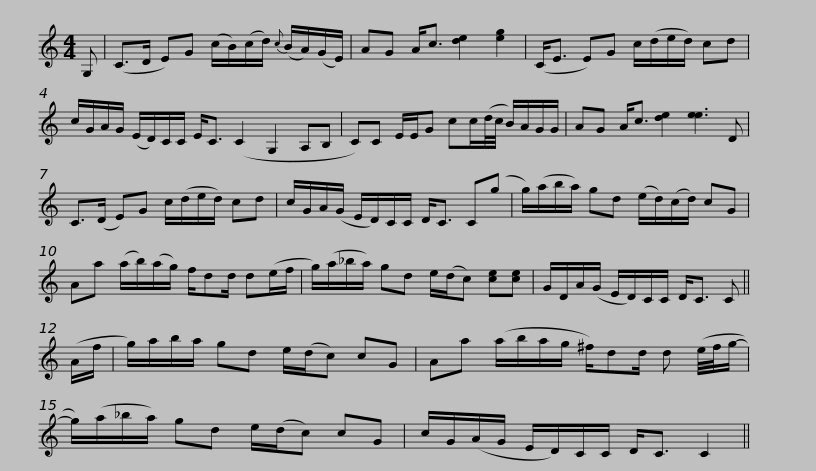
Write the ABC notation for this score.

X:1
L:1/8
M:4/4
I:linebreak $
K:C
V:1 treble
V:1
 G, | (C>D E)G (c/B/)(c/d/){c} (B/A/)(G/E/) | AG A<c [de]2 [eg]2 | (C<E E)G c/(d/e/d/) cd |$ c/G/A/G/ (E/D/)C/C/ E<C (C2 G,2 A,B, | %5
 C)C E/E/G cc/(d/4c/4 B/)A/G/G/ | AG A<c [de]2 [ee]3 D |$ C>(D E)G c/(d/e/d/) cd | c/G/A/(G/ E/D/)C/C/ D<C C(g | g/)(a/b/a/) gd (e/d/)(c/d/) cG |$ %10
 Aa (a/b/)(a/g/) f/dd/ d(e/f/ | g/)(a/_b/a/) gd e/(d/c) [ce][ce] | G/D/A/(G/ E/D/)C/C/ D<C C || (A/f/ |$ g/)a/b/a/ gd e/(d/c) cG | %15
 Aa (a/b/a/g/ ^f/)dd/ d (e/4f/4g/- | g/)(a/_b/a/) gd e/(d/c) cG |$ c/G/(A/G/ E/D/)C/C/ D<C C2 || %18
